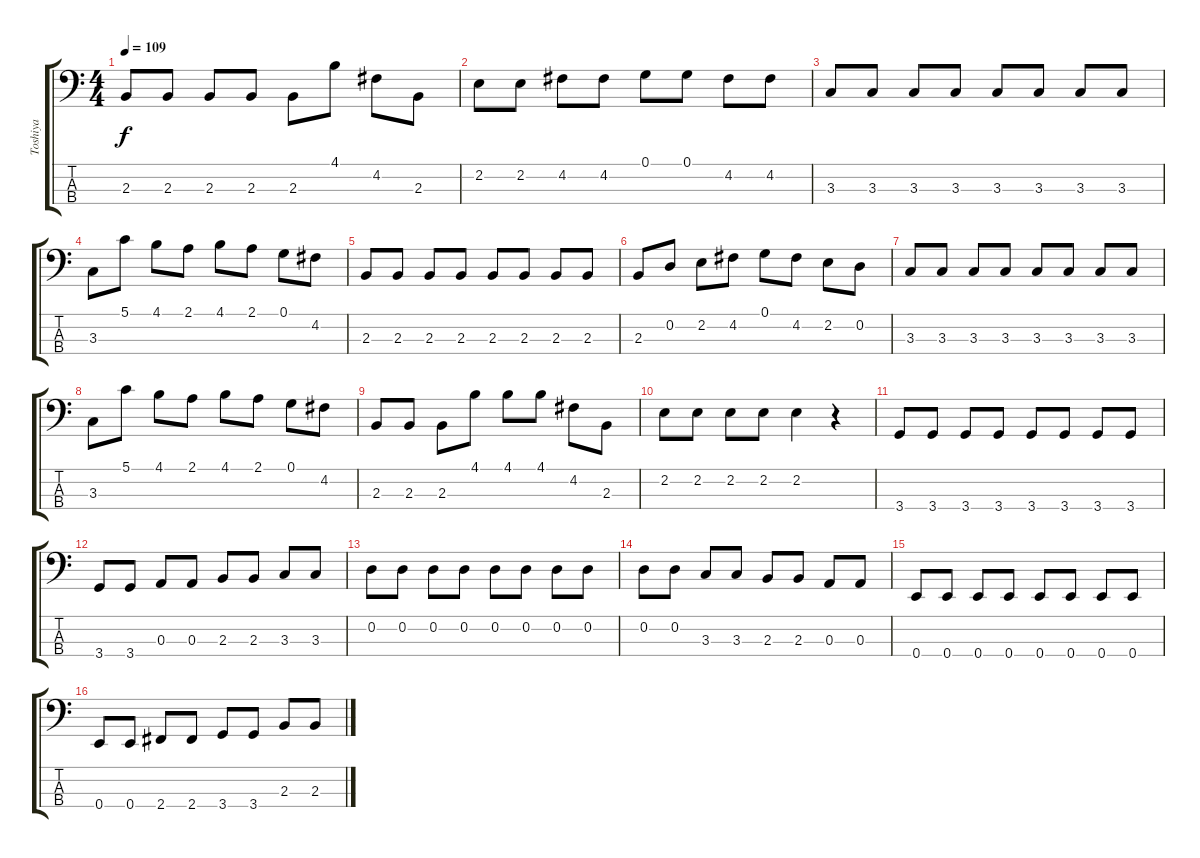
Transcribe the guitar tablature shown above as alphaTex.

\track ("Toshiya" "Toshiya") {instrument electricbasspick}
\staff {score tabs}
\tuning (G2 D2 A1 E1) {hide}
\ts (4 4)
\tempo 109
\clef f4
\ks c
2.3.8{dy f} 2.3.8 2.3.8 2.3.8 2.3.8 4.1.8 4.2.8 2.3.8 |
2.2.8 2.2.8 4.2.8 4.2.8 0.1.8 0.1.8 4.2.8 4.2.8 |
3.3.8 3.3.8 3.3.8 3.3.8 3.3.8 3.3.8 3.3.8 3.3.8 |
3.3.8 5.1.8 4.1.8 2.1.8 4.1.8 2.1.8 0.1.8 4.2.8 |
2.3.8 2.3.8 2.3.8 2.3.8 2.3.8 2.3.8 2.3.8 2.3.8 |
2.3.8 0.2.8 2.2.8 4.2.8 0.1.8 4.2.8 2.2.8 0.2.8 |
3.3.8 3.3.8 3.3.8 3.3.8 3.3.8 3.3.8 3.3.8 3.3.8 |
3.3.8 5.1.8 4.1.8 2.1.8 4.1.8 2.1.8 0.1.8 4.2.8 |
2.3.8 2.3.8 2.3.8 4.1.8 4.1.8 4.1.8 4.2.8 2.3.8 |
2.2.8 2.2.8 2.2.8 2.2.8 2.2.4 r.4 |
3.4.8 3.4.8 3.4.8 3.4.8 3.4.8 3.4.8 3.4.8 3.4.8 |
3.4.8 3.4.8 0.3.8 0.3.8 2.3.8 2.3.8 3.3.8 3.3.8 |
0.2.8 0.2.8 0.2.8 0.2.8 0.2.8 0.2.8 0.2.8 0.2.8 |
0.2.8 0.2.8 3.3.8 3.3.8 2.3.8 2.3.8 0.3.8 0.3.8 |
0.4.8 0.4.8 0.4.8 0.4.8 0.4.8 0.4.8 0.4.8 0.4.8 |
0.4.8 0.4.8 2.4.8 2.4.8 3.4.8 3.4.8 2.3.8 2.3.8
